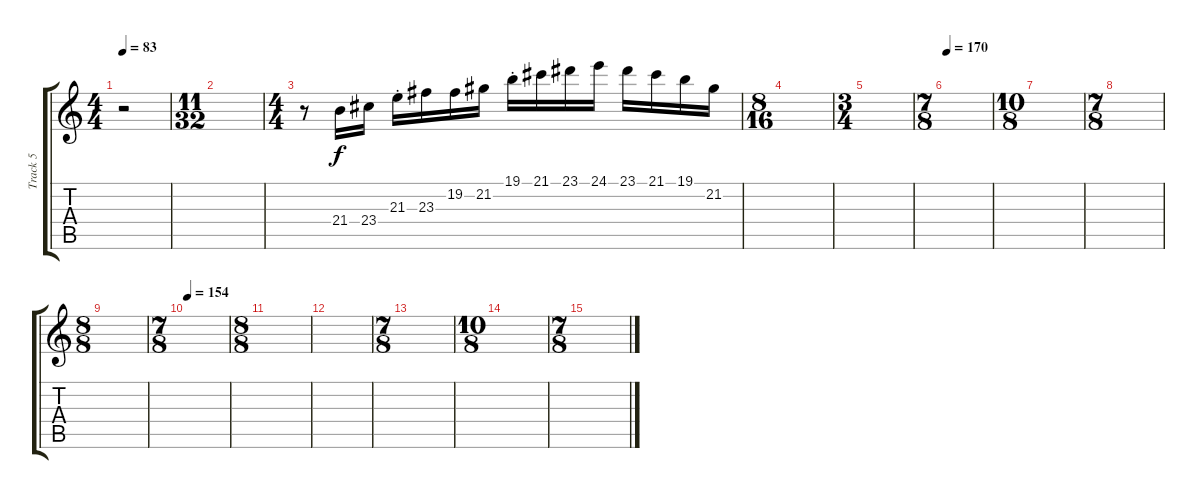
\track ("Track 5" "Track 5") {instrument pad2warm}
\staff {score tabs}
\tuning (E4 B3 G3 D3 A2 E2) {hide}
\ts (4 4)
\tempo 83
\clef g2
\ks c
r.2{dy f} |
\ts (11 32)
|
\ts (4 4)
r.8 21.4.16 23.4.16 21.3{st}.16 23.3.16 19.2.16 21.2.16 19.1{st}.16 21.1.16 23.1.16 24.1.16 23.1.16 21.1.16 19.1.16 21.2.16 |
\ts (8 16)
|
\ts (3 4)
|
\ts (7 8)
\tempo 170
|
\ts (10 8)
|
\ts (7 8)
|
\ts (8 8)
|
\ts (7 8)
\tempo 154
|
\ts (8 8)
|
|
\ts (7 8)
|
\ts (10 8)
|
\ts (7 8)
